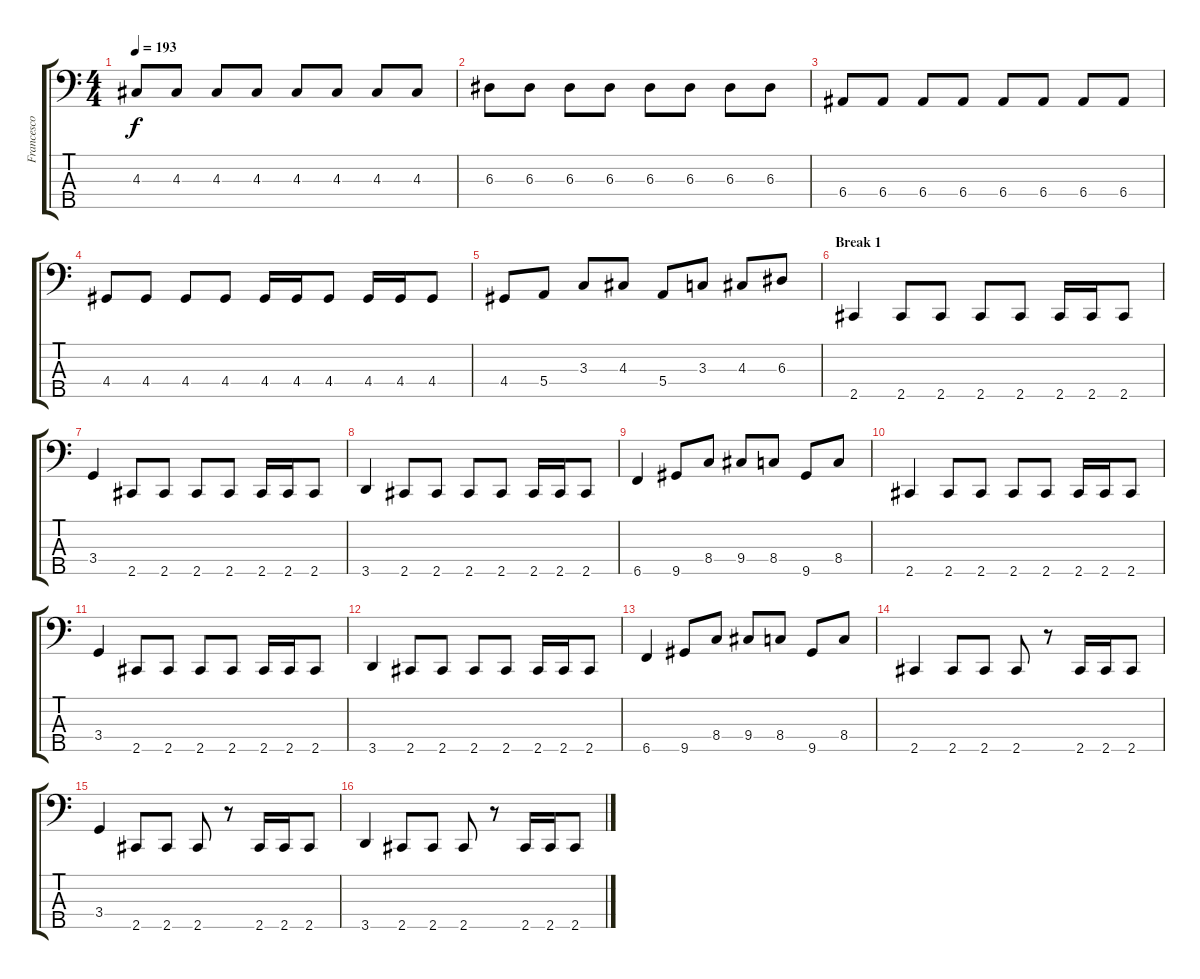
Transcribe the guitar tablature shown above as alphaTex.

\track ("Francesco Bucci" "Francesco ") {instrument electricbassfinger}
\staff {score tabs}
\tuning (G2 D2 A1 E1 B0) {hide}
\ts (4 4)
\tempo 193
\clef f4
\ks c
4.3.8{dy f} 4.3.8 4.3.8 4.3.8 4.3.8 4.3.8 4.3.8 4.3.8 |
6.3.8 6.3.8 6.3.8 6.3.8 6.3.8 6.3.8 6.3.8 6.3.8 |
6.4.8 6.4.8 6.4.8 6.4.8 6.4.8 6.4.8 6.4.8 6.4.8 |
4.4.8 4.4.8 4.4.8 4.4.8 4.4.16 4.4.16 4.4.8 4.4.16 4.4.16 4.4.8 |
4.4.8 5.4.8 3.3.8 4.3.8 5.4.8 3.3.8 4.3.8 6.3.8 |
\section ("" "Break 1")
2.5.4 2.5.8 2.5.8 2.5.8 2.5.8 2.5.16 2.5.16 2.5.8 |
3.4.4 2.5.8 2.5.8 2.5.8 2.5.8 2.5.16 2.5.16 2.5.8 |
3.5.4 2.5.8 2.5.8 2.5.8 2.5.8 2.5.16 2.5.16 2.5.8 |
6.5.4 9.5.8 8.4.8 9.4.8 8.4.8 9.5.8 8.4.8 |
2.5.4 2.5.8 2.5.8 2.5.8 2.5.8 2.5.16 2.5.16 2.5.8 |
3.4.4 2.5.8 2.5.8 2.5.8 2.5.8 2.5.16 2.5.16 2.5.8 |
3.5.4 2.5.8 2.5.8 2.5.8 2.5.8 2.5.16 2.5.16 2.5.8 |
6.5.4 9.5.8 8.4.8 9.4.8 8.4.8 9.5.8 8.4.8 |
2.5.4 2.5.8 2.5.8 2.5.8 r.8 2.5.16 2.5.16 2.5.8 |
3.4.4 2.5.8 2.5.8 2.5.8 r.8 2.5.16 2.5.16 2.5.8 |
3.5.4 2.5.8 2.5.8 2.5.8 r.8 2.5.16 2.5.16 2.5.8
